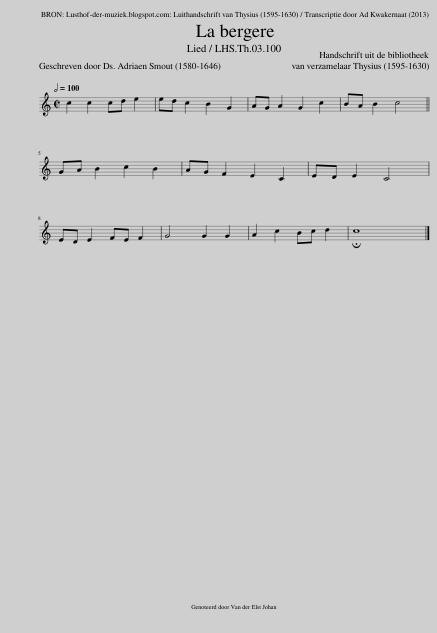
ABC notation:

X:1
L:1/8
Q:1/2=100
M:2/2
I:linebreak $
K:C
U:s=!stemless!
V:1 treble
V:1
 c2 c2 cd e2 | ed c2 B2 G2 | AG A2 G2 c2 | BA B2 c4 ||$ GA B2 c2 B2 | %5
 AG F2 E2 C2 | ED E2 C4 |$ ED E2 FE F2 | G4 G2 G2 | A2 c2 Bc d2 | %10
 !fermata!sc8 |] %11
